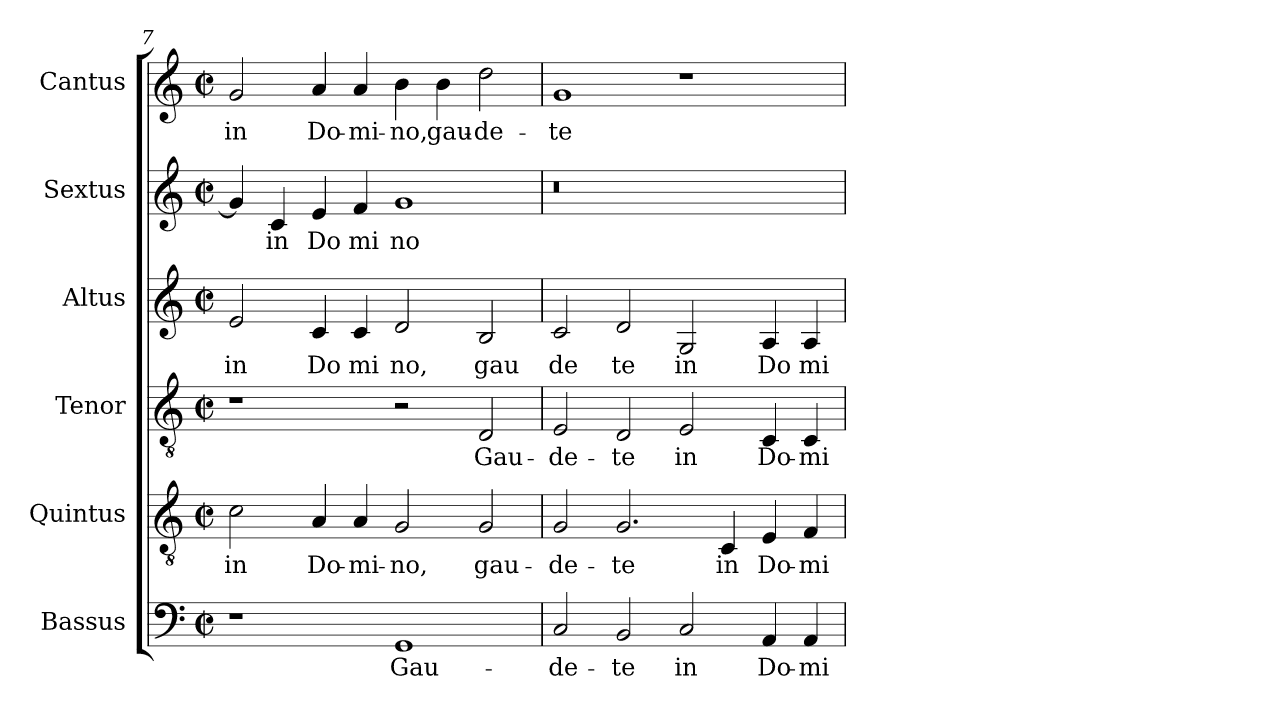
**kern	**text	**kern	**text	**kern	**text	**kern	**text	**kern	**text	**kern	**text
*part6	*part6	*part5	*part5	*part4	*part4	*part3	*part3	*part2	*part2	*part1	*part1
*staff6	*staff6	*staff5	*staff5	*staff4	*staff4	*staff3	*staff3	*staff2	*staff2	*staff1	*staff1
*I"Bassus	*	*I"Quintus	*	*I"Tenor	*	*I"Altus	*	*I"Sextus	*	*I"Cantus	*
*clefF4	*	*clefGv2	*	*clefGv2	*	*clefG2	*	*clefG2	*	*clefG2	*
*M2/2	*	*M2/2	*	*M2/2	*	*M2/2	*	*M2/2	*	*M2/2	*
*met(c|)	*	*met(c|)	*	*met(c|)	*	*met(c|)	*	*met(c|)	*	*met(c|)	*
=7	=7	=7	=7	=7	=7	=7	=7	=7	=7	=7	=7
!	!	!	!LO:LY:b:cj	!	!	!	!LO:LY:b:cj	!	!	!	!LO:LY:b:cj
1r	.	2c\	in	1r	.	2e/	in	4g/]	.	2g/	in
!	!	!	!	!	!	!	!	!	!LO:LY:b:cj	!	!
.	.	.	.	.	.	.	.	4c/	in	.	.
!	!	!	!LO:LY:b:cj	!	!	!	!LO:LY:b:cj	!	!LO:LY:b:cj	!	!LO:LY:b:cj
.	.	4A/	Do-	.	.	4c/	Do	4e/	Do	4a/	Do-
!	!	!	!LO:LY:b:cj	!	!	!	!LO:LY:b:cj	!	!LO:LY:b:cj	!	!LO:LY:b:cj
.	.	4A/	-mi-	.	.	4c/	mi	4f/	mi	4a/	-mi-
!	!LO:LY:b:cj	!	!LO:LY:b:cj	!	!	!	!LO:LY:b:cj	!	!LO:LY:b:cj	!	!LO:LY:b:cj
1GG	Gau-	2G/	-no,	2r	.	2d/	no,	1g	no	4b\	-no,
!	!	!	!	!	!	!	!	!	!	!	!LO:LY:b:cj
.	.	.	.	.	.	.	.	.	.	4b\	gau-
!	!	!	!LO:LY:b:cj	!	!LO:LY:b:cj	!	!LO:LY:b:cj	!	!	!	!LO:LY:b:cj
.	.	2G/	gau-	2D/	Gau-	2B/	gau	.	.	2dd\	-de-
=8	=8	=8	=8	=8	=8	=8	=8	=8	=8	=8	=8
!	!LO:LY:b:cj	!	!LO:LY:b:cj	!	!LO:LY:b:cj	!	!LO:LY:b:cj	!	!	!	!LO:LY:b:cj
2C/	-de-	2G/	-de-	2E/	-de-	2c/	de	0r	.	1g	-te
!	!LO:LY:b:cj	!	!LO:LY:b:cj	!	!LO:LY:b:cj	!	!LO:LY:b:cj	!	!	!	!
2BB/	-te	2.G/	-te	2D/	-te	2d/	te	.	.	.	.
!	!LO:LY:b:cj	!	!	!	!LO:LY:b:cj	!	!LO:LY:b:cj	!	!	!	!
2C/	in	.	.	2E/	in	2G/	in	.	.	1r	.
!	!	!	!LO:LY:b:cj	!	!	!	!	!	!	!	!
.	.	4C/	in	.	.	.	.	.	.	.	.
!	!LO:LY:b:cj	!	!LO:LY:b:cj	!	!LO:LY:b:cj	!	!LO:LY:b:cj	!	!	!	!
4AA/	Do-	4E/	Do-	4C/	Do-	4A/	Do	.	.	.	.
!	!LO:LY:b:cj	!	!LO:LY:b:cj	!	!LO:LY:b:cj	!	!LO:LY:b:cj	!	!	!	!
4AA/	-mi-	4F/	-mi-	4C/	-mi-	4A/	mi	.	.	.	.
=	=	=	=	=	=	=	=	=	=	=	=
*-	*-	*-	*-	*-	*-	*-	*-	*-	*-	*-	*-
